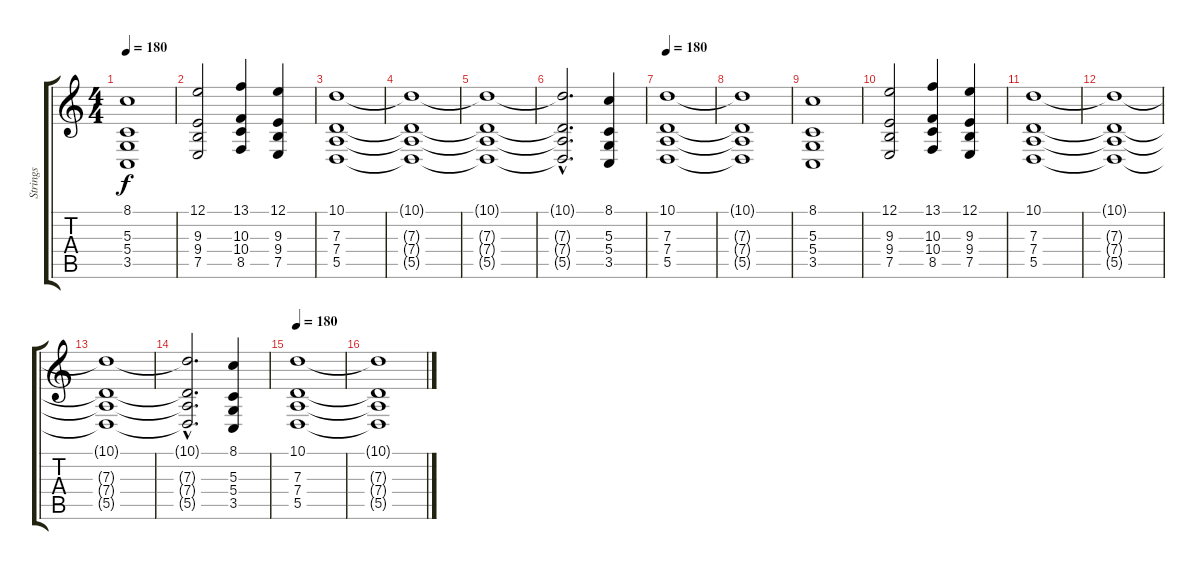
\track ("Strings" "Strings") {instrument stringensemble1}
\staff {score tabs}
\tuning (E4 B3 G3 D3 A2 E2) {hide}
\ts (4 4)
\tempo 180
\clef g2
\ks c
(8.1 5.3 5.4 3.5).1{dy f} |
(12.1 9.3 9.4 7.5).2 (13.1 10.3 10.4 8.5).4 (12.1 9.3 9.4 7.5).4 |
(10.1 7.3 7.4 5.5).1 |
(10.1{t} 7.3{t} 7.4{t} 5.5{t}).1 |
(10.1{t} 7.3{t} 7.4{t} 5.5{t}).1 |
(10.1{hac t} 7.3{hac t} 7.4{hac t} 5.5{hac t}).2{d} (8.1 5.3 5.4 3.5).4 |
\tempo 180
(10.1 7.3 7.4 5.5).1 |
(10.1{t} 7.3{t} 7.4{t} 5.5{t}).1 |
(8.1 5.3 5.4 3.5).1 |
(12.1 9.3 9.4 7.5).2 (13.1 10.3 10.4 8.5).4 (12.1 9.3 9.4 7.5).4 |
(10.1 7.3 7.4 5.5).1 |
(10.1{t} 7.3{t} 7.4{t} 5.5{t}).1 |
(10.1{t} 7.3{t} 7.4{t} 5.5{t}).1 |
(10.1{hac t} 7.3{hac t} 7.4{hac t} 5.5{hac t}).2{d} (8.1 5.3 5.4 3.5).4 |
\tempo 180
(10.1 7.3 7.4 5.5).1 |
(10.1{t} 7.3{t} 7.4{t} 5.5{t}).1
